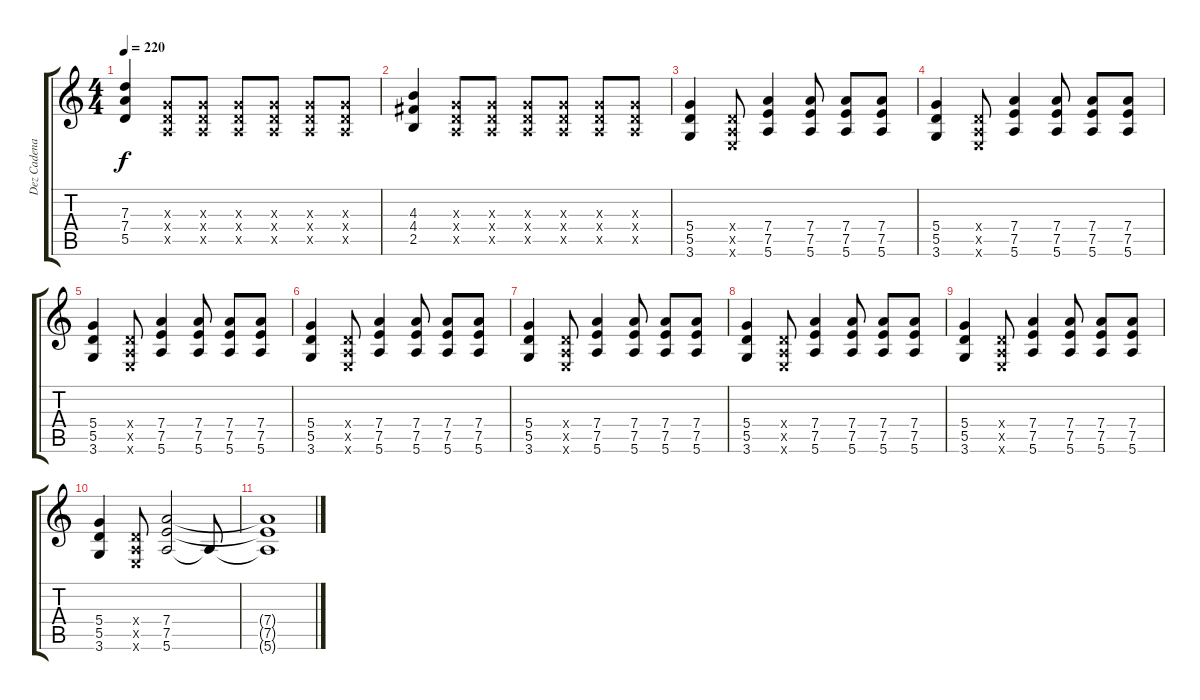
\track ("Dez Cadena" "Dez Cadena") {instrument distortionguitar}
\staff {score tabs}
\tuning (E4 B3 G3 D3 A2 E2) {hide}
\ts (4 4)
\tempo 220
\clef g2
\ks c
(7.3 7.4 5.5).4{dy f} (0.3{x} 0.4{x} 0.5{x}).8 (0.3{x} 0.4{x} 0.5{x}).8 (0.3{x} 0.4{x} 0.5{x}).8 (0.3{x} 0.4{x} 0.5{x}).8 (0.3{x} 0.4{x} 0.5{x}).8 (0.3{x} 0.4{x} 0.5{x}).8 |
(4.3 4.4 2.5).4 (0.3{x} 0.4{x} 0.5{x}).8 (0.3{x} 0.4{x} 0.5{x}).8 (0.3{x} 0.4{x} 0.5{x}).8 (0.3{x} 0.4{x} 0.5{x}).8 (0.3{x} 0.4{x} 0.5{x}).8 (0.3{x} 0.4{x} 0.5{x}).8 |
(5.4 5.5 3.6).4 (0.4{x} 0.5{x} 0.6{x}).8 (7.4 7.5 5.6).4 (7.4 7.5 5.6).8 (7.4 7.5 5.6).8 (7.4 7.5 5.6).8 |
(5.4 5.5 3.6).4 (0.4{x} 0.5{x} 0.6{x}).8 (7.4 7.5 5.6).4 (7.4 7.5 5.6).8 (7.4 7.5 5.6).8 (7.4 7.5 5.6).8 |
(5.4 5.5 3.6).4 (0.4{x} 0.5{x} 0.6{x}).8 (7.4 7.5 5.6).4 (7.4 7.5 5.6).8 (7.4 7.5 5.6).8 (7.4 7.5 5.6).8 |
(5.4 5.5 3.6).4 (0.4{x} 0.5{x} 0.6{x}).8 (7.4 7.5 5.6).4 (7.4 7.5 5.6).8 (7.4 7.5 5.6).8 (7.4 7.5 5.6).8 |
(5.4 5.5 3.6).4 (0.4{x} 0.5{x} 0.6{x}).8 (7.4 7.5 5.6).4 (7.4 7.5 5.6).8 (7.4 7.5 5.6).8 (7.4 7.5 5.6).8 |
(5.4 5.5 3.6).4 (0.4{x} 0.5{x} 0.6{x}).8 (7.4 7.5 5.6).4 (7.4 7.5 5.6).8 (7.4 7.5 5.6).8 (7.4 7.5 5.6).8 |
(5.4 5.5 3.6).4 (0.4{x} 0.5{x} 0.6{x}).8 (7.4 7.5 5.6).4 (7.4 7.5 5.6).8 (7.4 7.5 5.6).8 (7.4 7.5 5.6).8 |
(5.4 5.5 3.6).4 (0.4{x} 0.5{x} 0.6{x}).8 (7.4 7.5 5.6).2 5.6{t}.8 |
(7.4{t} 7.5{t} 5.6{t}).1
